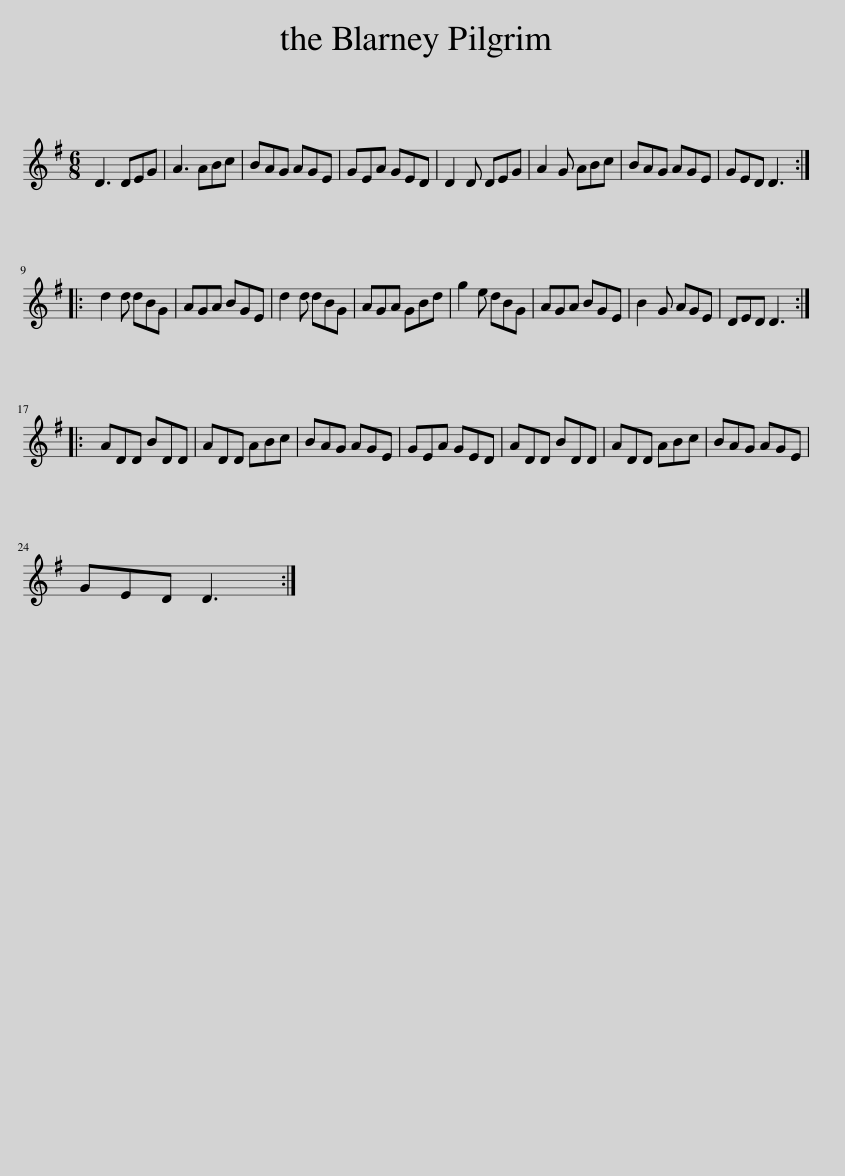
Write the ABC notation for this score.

X:1
L:1/8
M:6/8
I:linebreak $
K:G
V:1 treble
V:1
 D3 DEG | A3 ABc | BAG AGE | GEA GED | D2 D DEG | %5
 A2 G ABc | BAG AGE | GED D3 ::$ d2 d dBG | AGA BGE | %10
 d2 d dBG | AGA GBd | g2 e dBG | AGA BGE | B2 G AGE | %15
 DED D3 ::$ ADD BDD | ADD ABc | BAG AGE | GEA GED | %20
 ADD BDD | ADD ABc | BAG AGE |$ GED D3 :| %24
